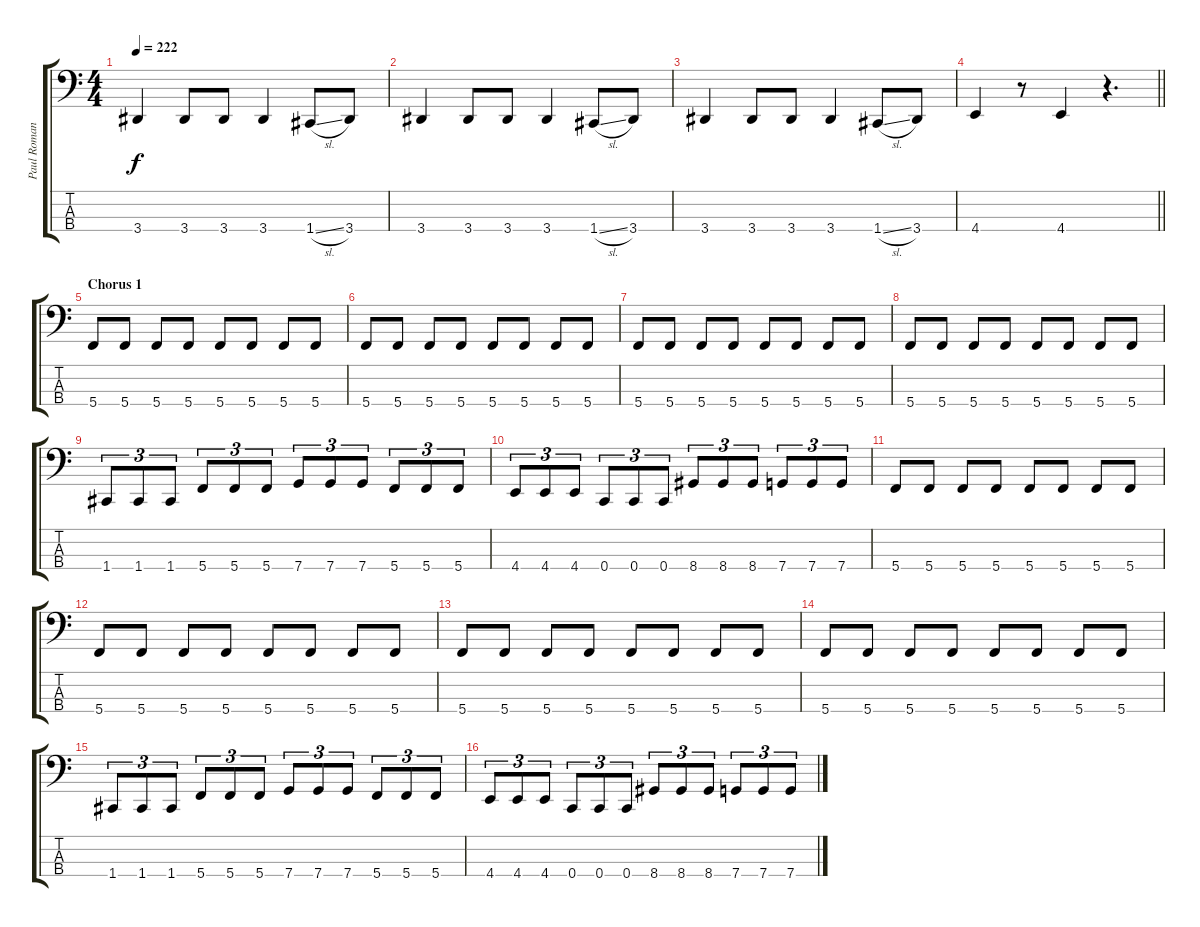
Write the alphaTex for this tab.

\track ("Paul Romanko" "Paul Roman") {instrument electricbasspick}
\staff {score tabs}
\tuning (F2 C2 G1 C1) {hide}
\ts (4 4)
\tempo 222
\clef f4
\ks c
3.4.4{dy f} 3.4.8 3.4.8 3.4.4 1.4{sl}.8 3.4.8 |
3.4.4 3.4.8 3.4.8 3.4.4 1.4{sl}.8 3.4.8 |
3.4.4 3.4.8 3.4.8 3.4.4 1.4{sl}.8 3.4.8 |
\barLineRight lightlight
4.4.4 r.8 4.4.4 r.4{d} |
\section ("" "Chorus 1")
5.4.8 5.4.8 5.4.8 5.4.8 5.4.8 5.4.8 5.4.8 5.4.8 |
5.4.8 5.4.8 5.4.8 5.4.8 5.4.8 5.4.8 5.4.8 5.4.8 |
5.4.8 5.4.8 5.4.8 5.4.8 5.4.8 5.4.8 5.4.8 5.4.8 |
5.4.8 5.4.8 5.4.8 5.4.8 5.4.8 5.4.8 5.4.8 5.4.8 |
1.4.8{tu (3 2)} 1.4.8{tu (3 2)} 1.4.8{tu (3 2)} 5.4.8{tu (3 2)} 5.4.8{tu (3 2)} 5.4.8{tu (3 2)} 7.4.8{tu (3 2)} 7.4.8{tu (3 2)} 7.4.8{tu (3 2)} 5.4.8{tu (3 2)} 5.4.8{tu (3 2)} 5.4.8{tu (3 2)} |
4.4.8{tu (3 2)} 4.4.8{tu (3 2)} 4.4.8{tu (3 2)} 0.4.8{tu (3 2)} 0.4.8{tu (3 2)} 0.4.8{tu (3 2)} 8.4.8{tu (3 2)} 8.4.8{tu (3 2)} 8.4.8{tu (3 2)} 7.4.8{tu (3 2)} 7.4.8{tu (3 2)} 7.4.8{tu (3 2)} |
5.4.8 5.4.8 5.4.8 5.4.8 5.4.8 5.4.8 5.4.8 5.4.8 |
5.4.8 5.4.8 5.4.8 5.4.8 5.4.8 5.4.8 5.4.8 5.4.8 |
5.4.8 5.4.8 5.4.8 5.4.8 5.4.8 5.4.8 5.4.8 5.4.8 |
5.4.8 5.4.8 5.4.8 5.4.8 5.4.8 5.4.8 5.4.8 5.4.8 |
1.4.8{tu (3 2)} 1.4.8{tu (3 2)} 1.4.8{tu (3 2)} 5.4.8{tu (3 2)} 5.4.8{tu (3 2)} 5.4.8{tu (3 2)} 7.4.8{tu (3 2)} 7.4.8{tu (3 2)} 7.4.8{tu (3 2)} 5.4.8{tu (3 2)} 5.4.8{tu (3 2)} 5.4.8{tu (3 2)} |
4.4.8{tu (3 2)} 4.4.8{tu (3 2)} 4.4.8{tu (3 2)} 0.4.8{tu (3 2)} 0.4.8{tu (3 2)} 0.4.8{tu (3 2)} 8.4.8{tu (3 2)} 8.4.8{tu (3 2)} 8.4.8{tu (3 2)} 7.4.8{tu (3 2)} 7.4.8{tu (3 2)} 7.4.8{tu (3 2)}
